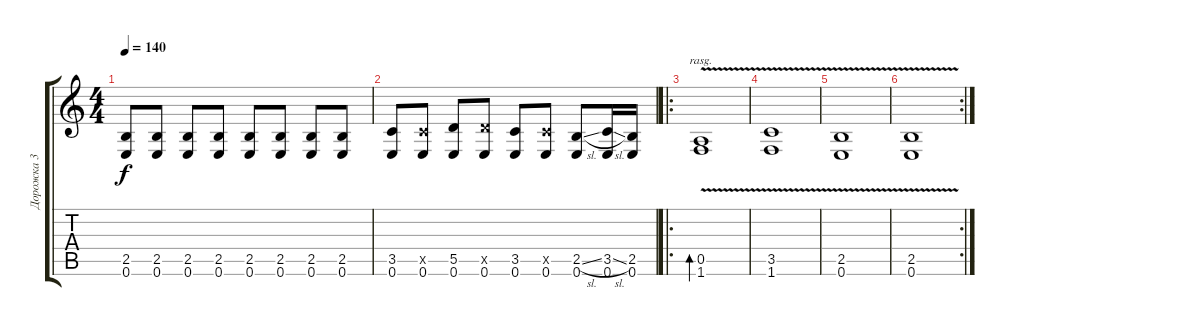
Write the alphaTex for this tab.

\track ("Дорожка 3" "Дорожка 3") {instrument distortionguitar}
\staff {score tabs}
\tuning (E4 B3 G3 D3 A2 E2) {hide}
\ts (4 4)
\tempo 140
\clef g2
\ks c
(2.5 0.6).8{dy f} (2.5 0.6).8 (2.5 0.6).8 (2.5 0.6).8 (2.5 0.6).8 (2.5 0.6).8 (2.5 0.6).8 (2.5 0.6).8 |
(3.5 0.6).8{volume 16} (3.5{x} 0.6).8 (5.5 0.6).8 (5.5{x} 0.6).8 (3.5 0.6).8 (3.5{x} 0.6).8 (2.5{sl} 0.6).8 (3.5{sl} 0.6).16 (2.5 0.6).16 |
\ro
(0.5 1.6{v}).1{bd 480 rasg ii} |
(3.5 1.6{v}).1 |
(2.5 0.6{v}).1 |
\rc 2
(2.5 0.6{v}).1
